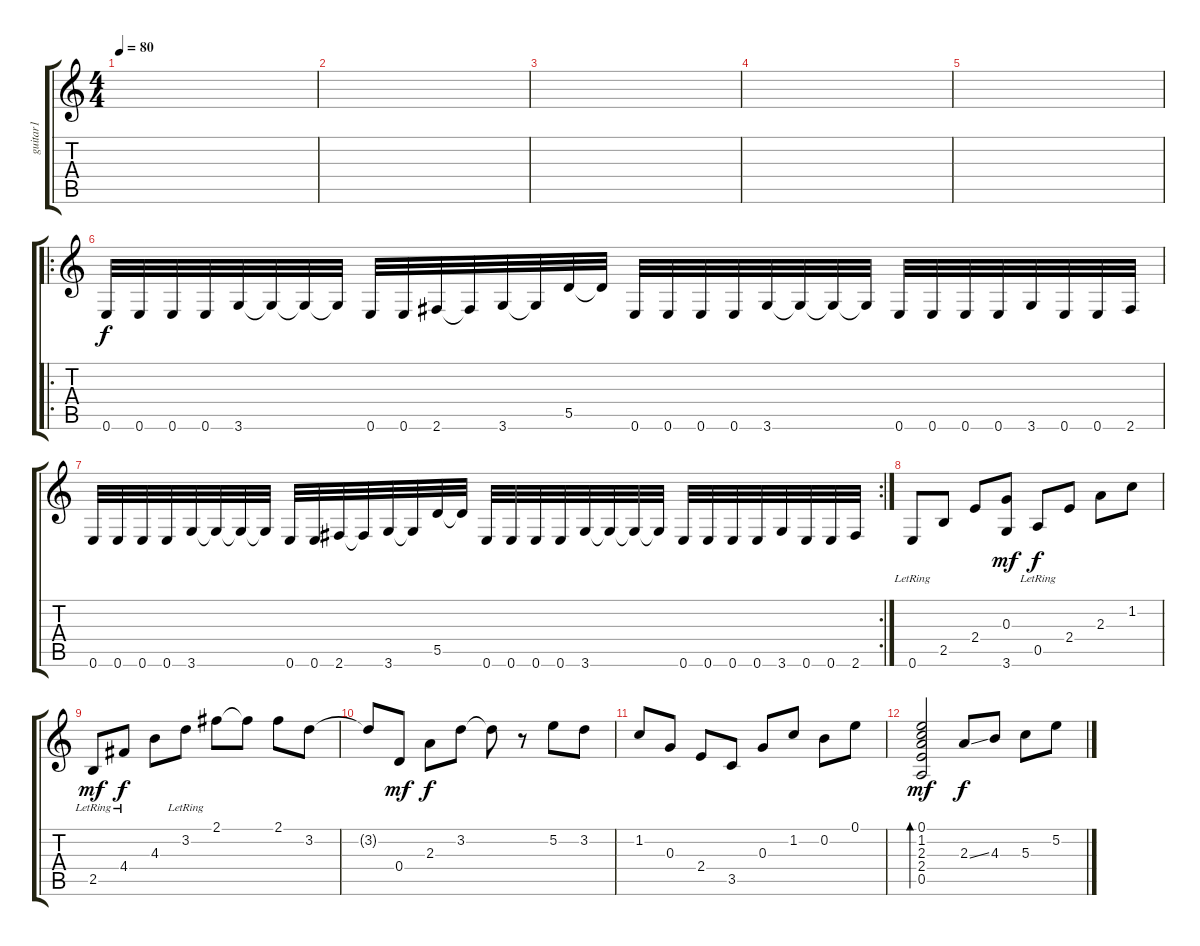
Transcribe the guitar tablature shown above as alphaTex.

\track ("guitar1" "guitar1") {instrument acousticguitarnylon}
\staff {score tabs}
\tuning (E4 B3 G3 D3 A2 E2) {hide}
\ts (4 4)
\tempo 80
\clef g2
\ks c
|
|
|
|
|
\ro
0.6.32{instrument distortionguitar} 0.6.32 0.6.32 0.6.32 3.6.32 3.6{t}.32 3.6{t}.32 3.6{t}.32 0.6.32 0.6.32 2.6.32 2.6{t}.32 3.6.32 3.6{t}.32 5.5.32 5.5{t}.32 0.6.32 0.6.32 0.6.32 0.6.32 3.6.32 3.6{t}.32 3.6{t}.32 3.6{t}.32 0.6.32 0.6.32 0.6.32 0.6.32 3.6.32 0.6.32 0.6.32 2.6.32 |
\rc 2
0.6.32 0.6.32 0.6.32 0.6.32 3.6.32 3.6{t}.32 3.6{t}.32 3.6{t}.32 0.6.32 0.6.32 2.6.32 2.6{t}.32 3.6.32 3.6{t}.32 5.5.32 5.5{t}.32 0.6.32 0.6.32 0.6.32 0.6.32 3.6.32 3.6{t}.32 3.6{t}.32 3.6{t}.32 0.6.32 0.6.32 0.6.32 0.6.32 3.6.32 0.6.32 0.6.32 2.6.32 |
0.6{lr}.8{instrument acousticguitarnylon} 2.5.8 2.4.8 (0.3 3.6).8{dy mf} 0.5{lr}.8{dy f} 2.4.8 2.3.8 1.2.8 |
2.5{lr}.8{dy mf} 4.4{lr}.8{dy f} 4.3.8 3.2{lr}.8 2.1.8 2.1{t}.8 2.1.8 3.2.8 |
3.2{t}.8 0.4.8{dy mf} 2.3.8{dy f} 3.2.8 3.2{t}.8 r.8 5.2.8 3.2.8 |
1.2.8 0.3.8 2.4.8 3.5.8 0.3.8 1.2.8 0.2.8 0.1.8 |
(0.1 1.2 2.3 2.4 0.5).2{bd 240 dy mf} 2.3{ss}.8{dy f} 4.3.8 5.3.8 5.2.8
